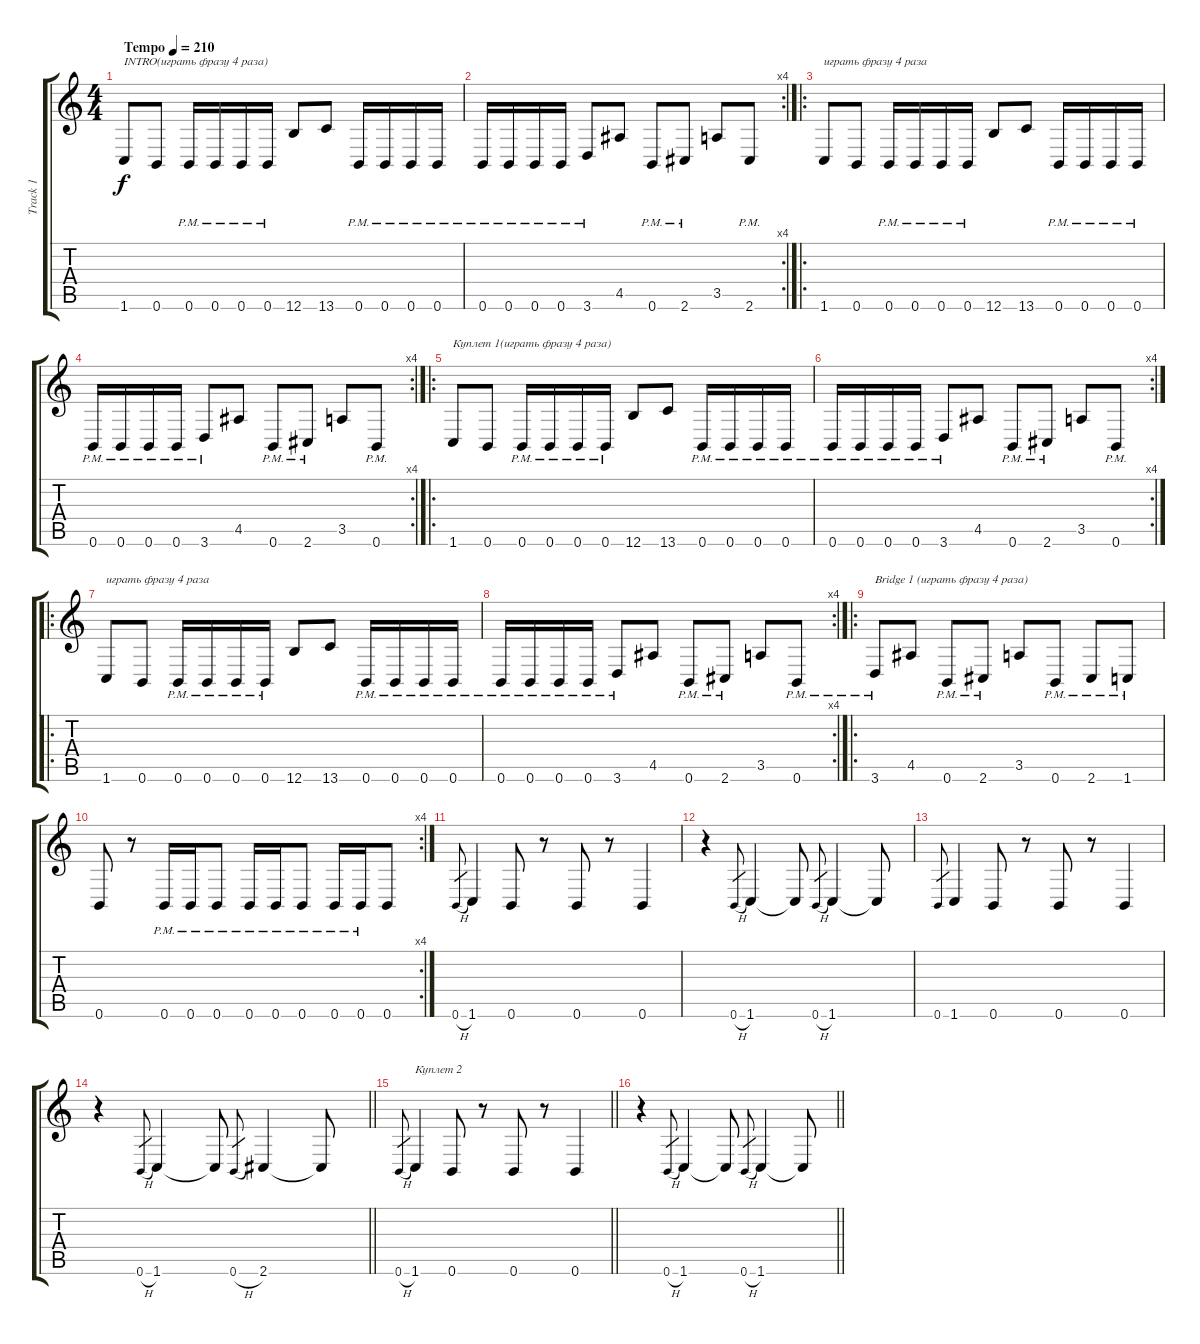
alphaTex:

\track ("Track 1" "Track 1") {instrument overdrivenguitar}
\staff {score tabs}
\tuning (Db4 Ab3 E3 B2 Gb2 B1) {hide}
\ts (4 4)
\tempo (210 "Tempo")
\clef g2
\ks c
1.6.8{txt "INTRO(играть фразу 4 раза)" lyrics (0 "") lyrics (1 "") lyrics (2 "") lyrics (3 "") lyrics (4 "") dy f instrument overdrivenguitar} 0.6.8 0.6{pm}.16 0.6{pm}.16 0.6{pm}.16 0.6{pm}.16 12.6.8 13.6.8 0.6{pm}.16 0.6{pm}.16 0.6{pm}.16 0.6{pm}.16 |
\rc 4
0.6{pm}.16 0.6{pm}.16 0.6{pm}.16 0.6{pm}.16 3.6{pm}.8 4.5.8 0.6{pm}.8 2.6{pm}.8 3.5.8 2.6{pm}.8 |
\ro
1.6.8{txt "играть фразу 4 раза"} 0.6.8 0.6{pm}.16 0.6{pm}.16 0.6{pm}.16 0.6{pm}.16 12.6.8 13.6.8 0.6{pm}.16 0.6{pm}.16 0.6{pm}.16 0.6{pm}.16 |
\rc 4
0.6{pm}.16 0.6{pm}.16 0.6{pm}.16 0.6{pm}.16 3.6{pm}.8 4.5.8 0.6{pm}.8 2.6{pm}.8 3.5.8 0.6{pm}.8 |
\ro
1.6.8{txt "Куплет 1(играть фразу 4 раза)"} 0.6.8 0.6{pm}.16 0.6{pm}.16 0.6{pm}.16 0.6{pm}.16 12.6.8 13.6.8 0.6{pm}.16 0.6{pm}.16 0.6{pm}.16 0.6{pm}.16 |
\rc 4
0.6{pm}.16 0.6{pm}.16 0.6{pm}.16 0.6{pm}.16 3.6{pm}.8 4.5.8 0.6{pm}.8 2.6{pm}.8 3.5.8 0.6{pm}.8 |
\ro
1.6.8{txt "играть фразу 4 раза"} 0.6.8 0.6{pm}.16 0.6{pm}.16 0.6{pm}.16 0.6{pm}.16 12.6.8 13.6.8 0.6{pm}.16 0.6{pm}.16 0.6{pm}.16 0.6{pm}.16 |
\rc 4
0.6{pm}.16 0.6{pm}.16 0.6{pm}.16 0.6{pm}.16 3.6{pm}.8 4.5.8 0.6{pm}.8 2.6{pm}.8 3.5.8 0.6{pm}.8 |
\ro
3.6{pm}.8{txt "Bridge 1 (играть фразу 4 раза)"} 4.5.8 0.6{pm}.8 2.6{pm}.8 3.5.8 0.6{pm}.8 2.6{pm}.8 1.6{pm}.8 |
\rc 4
0.6.8 r.8 0.6{pm}.16 0.6{pm}.16 0.6{pm}.8 0.6{pm}.16 0.6{pm}.16 0.6{pm}.8 0.6{pm}.16 0.6{pm}.16 0.6.8 |
0.6{h}.8{gr} 1.6.4 0.6.8 r.8 0.6.8 r.8 0.6.4 |
r.4 0.6{h}.8{gr} 1.6.4 1.6{t}.8 0.6{h}.8{gr} 1.6.4 1.6{t}.8 |
0.6.8{gr} 1.6.4 0.6.8 r.8 0.6.8 r.8 0.6.4 |
\barLineRight lightlight
r.4 0.6{h}.8{gr} 1.6.4 1.6{t}.8 0.6{h}.8{gr} 2.6.4 2.6{t}.8 |
\barLineRight lightlight
0.6{h}.8{gr} 1.6.4{txt "Куплет 2"} 0.6.8 r.8 0.6.8 r.8 0.6.4 |
\barLineRight lightlight
r.4 0.6{h}.8{gr} 1.6.4 1.6{t}.8 0.6{h}.8{gr} 1.6.4 1.6{t}.8
